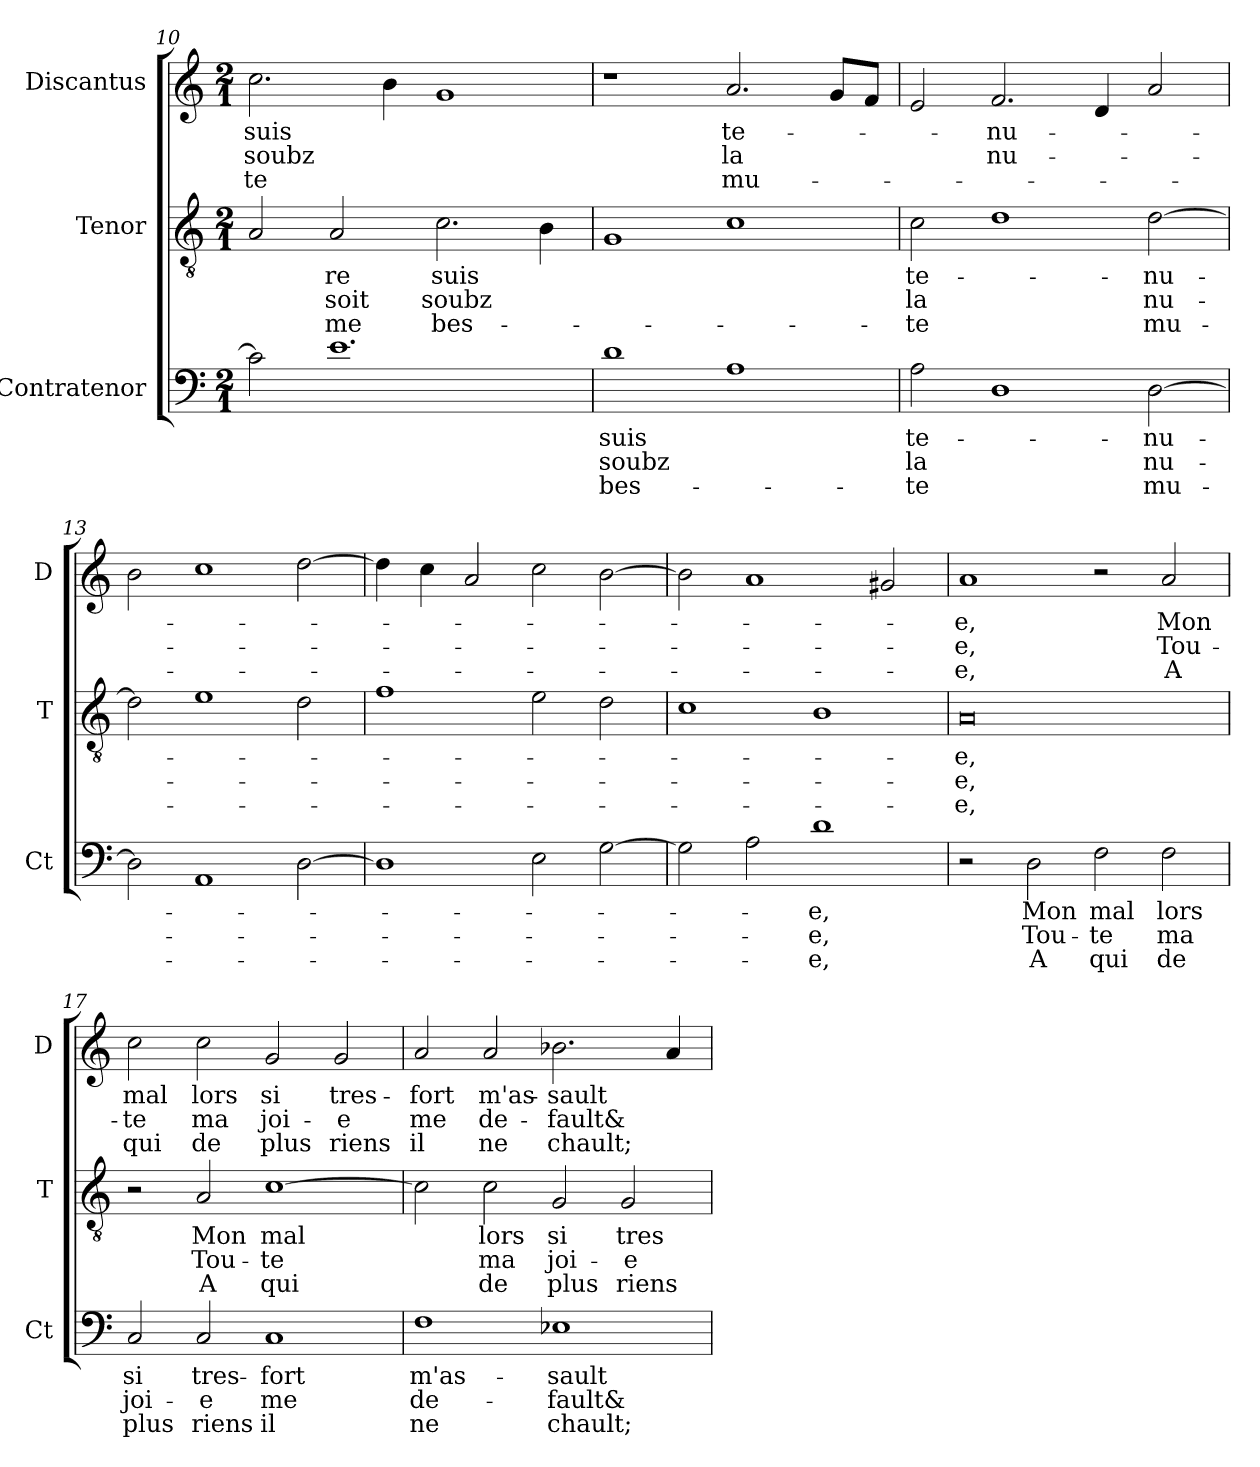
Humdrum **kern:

**kern	**text	**text	**text	**kern	**text	**text	**text	**kern	**text	**text	**text
*part3	*part3	*part3	*part3	*part2	*part2	*part2	*part2	*part1	*part1	*part1	*part1
*staff3	*staff3	*staff3	*staff3	*staff2	*staff2	*staff2	*staff2	*staff1	*staff1	*staff1	*staff1
*I"Contratenor	*	*	*	*I"Tenor	*	*	*	*I"Discantus	*	*	*
*I'Ct	*	*	*	*I'T	*	*	*	*I'D	*	*	*
*clefF4	*	*	*	*clefGv2	*	*	*	*clefG2	*	*	*
*k[]	*	*	*	*k[]	*	*	*	*k[]	*	*	*
*M2/1	*	*	*	*M2/1	*	*	*	*M2/1	*	*	*
=10	=10	=10	=10	=10	=10	=10	=10	=10	=10	=10	=10
2c]	.	.	.	2A	.	.	.	2.cc	suis	soubz	-te
1.e	.	.	.	2A	-re	soit	-me	.	.	.	.
.	.	.	.	.	.	.	.	4b	.	.	.
.	.	.	.	2.c	suis	soubz	bes-	1g	.	.	.
.	.	.	.	4B	.	.	.	.	.	.	.
=11	=11	=11	=11	=11	=11	=11	=11	=11	=11	=11	=11
1d	suis	soubz	bes-	1G	.	.	.	1r	.	.	.
1A	.	.	.	1c	.	.	.	2.a	te-	la	mu-
.	.	.	.	.	.	.	.	8gL	.	.	.
.	.	.	.	.	.	.	.	8fJ	.	.	.
=12	=12	=12	=12	=12	=12	=12	=12	=12	=12	=12	=12
2A	te-	la	-te	2c	te-	la	-te	2e	.	.	.
1D	.	.	.	1d	.	.	.	2.f	-nu-	nu-	.
.	.	.	.	.	.	.	.	4d	.	.	.
[2D	-nu-	nu-	mu-	[2d	-nu-	nu-	mu-	2a	.	.	.
=13	=13	=13	=13	=13	=13	=13	=13	=13	=13	=13	=13
2D]	.	.	.	2d]	.	.	.	2b	.	.	.
1AA	.	.	.	1e	.	.	.	1cc	.	.	.
[2D	.	.	.	2d	.	.	.	[2dd	.	.	.
=14	=14	=14	=14	=14	=14	=14	=14	=14	=14	=14	=14
1D]	.	.	.	1f	.	.	.	4dd]	.	.	.
.	.	.	.	.	.	.	.	4cc	.	.	.
.	.	.	.	.	.	.	.	2a	.	.	.
2E	.	.	.	2e	.	.	.	2cc	.	.	.
[2G	.	.	.	2d	.	.	.	[2b	.	.	.
=15	=15	=15	=15	=15	=15	=15	=15	=15	=15	=15	=15
2G]	.	.	.	1c	.	.	.	2b]	.	.	.
2A	.	.	.	.	.	.	.	1a	.	.	.
1d	-e,	-e,	-e,	1B	.	.	.	.	.	.	.
.	.	.	.	.	.	.	.	2g#X	.	.	.
=16	=16	=16	=16	=16	=16	=16	=16	=16	=16	=16	=16
2r	.	.	.	0A	-e,	-e,	-e,	1a	-e,	-e,	-e,
2D	Mon	Tou-	A	.	.	.	.	.	.	.	.
2F	mal	-te	qui	.	.	.	.	2r	.	.	.
2F	lors	ma	de	.	.	.	.	2a	Mon	Tou-	A
=17	=17	=17	=17	=17	=17	=17	=17	=17	=17	=17	=17
2C	si	joi-	plus	2r	.	.	.	2cc	mal	-te	qui
2C	tres-	-e	riens	2A	Mon	Tou-	A	2cc	lors	ma	de
1C	-fort	me	il	[1c	mal	-te	qui	2g	si	joi-	plus
.	.	.	.	.	.	.	.	2g	tres-	-e	riens
=18	=18	=18	=18	=18	=18	=18	=18	=18	=18	=18	=18
1F	m'as-	de-	ne	2c]	.	.	.	2a	-fort	me	il
.	.	.	.	2c	lors	ma	de	2a	m'as-	de-	ne
1E-X	-sault	-fault&	chault;	2G	si	joi-	plus	2.b-X	-sault	-fault&	chault;
.	.	.	.	2G	tres-	-e	riens	.	.	.	.
.	.	.	.	.	.	.	.	4a	.	.	.
=	=	=	=	=	=	=	=	=	=	=	=
*-	*-	*-	*-	*-	*-	*-	*-	*-	*-	*-	*-
